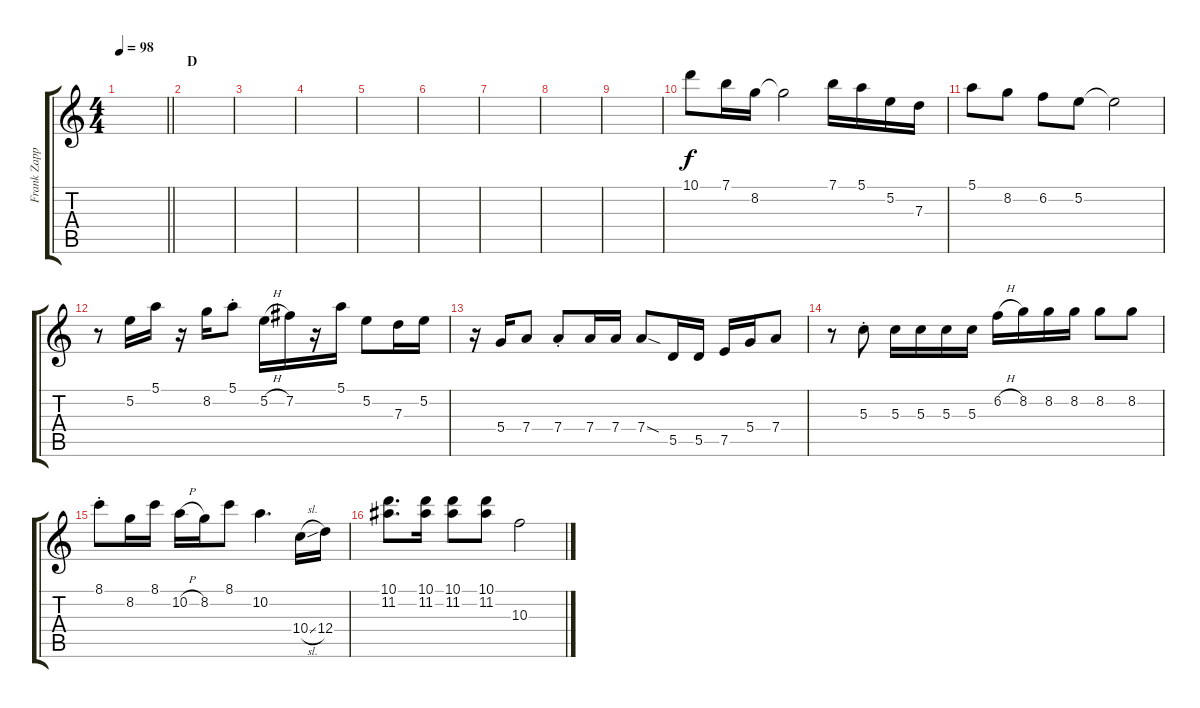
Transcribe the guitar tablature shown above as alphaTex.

\track ("Frank Zappa" "Frank Zapp") {instrument overdrivenguitar}
\staff {score tabs}
\tuning (E4 B3 G3 D3 A2 E2) {hide}
\ts (4 4)
\tempo 98
\clef g2
\barLineRight lightlight
\ks c
|
\section ("" "D")
|
|
|
|
|
|
|
|
10.1.8 7.1.16 8.2.16 8.2{t}.2 7.1.16 5.1.16 5.2.16 7.3.16 |
5.1.8 8.2.8 6.2.8 5.2.8 5.2{t}.2 |
r.8 5.2.16 5.1.16 r.16 8.2.16 5.1{st}.8 5.2{h}.16 7.2.16 r.16 5.1.16 5.2.8 7.3.16 5.2.16 |
r.16 5.4.16 7.4.8 7.4{st}.8 7.4.16 7.4.16 7.4{sod}.8 5.5.16 5.5.16 7.5.16 5.4.16 7.4.8 |
r.8 5.3{st}.8 5.3.16 5.3.16 5.3.16 5.3.16 6.2{h}.16 8.2.16 8.2.16 8.2.16 8.2.8 8.2.8 |
8.1{st}.8 8.2.16 8.1.16 10.2{h}.16 8.2.16 8.1.8 10.2.4{d} 10.4{sl}.16 12.4.16 |
(10.1 11.2).8{d} (10.1 11.2).16 (10.1 11.2).8 (10.1 11.2).8 10.3.2
